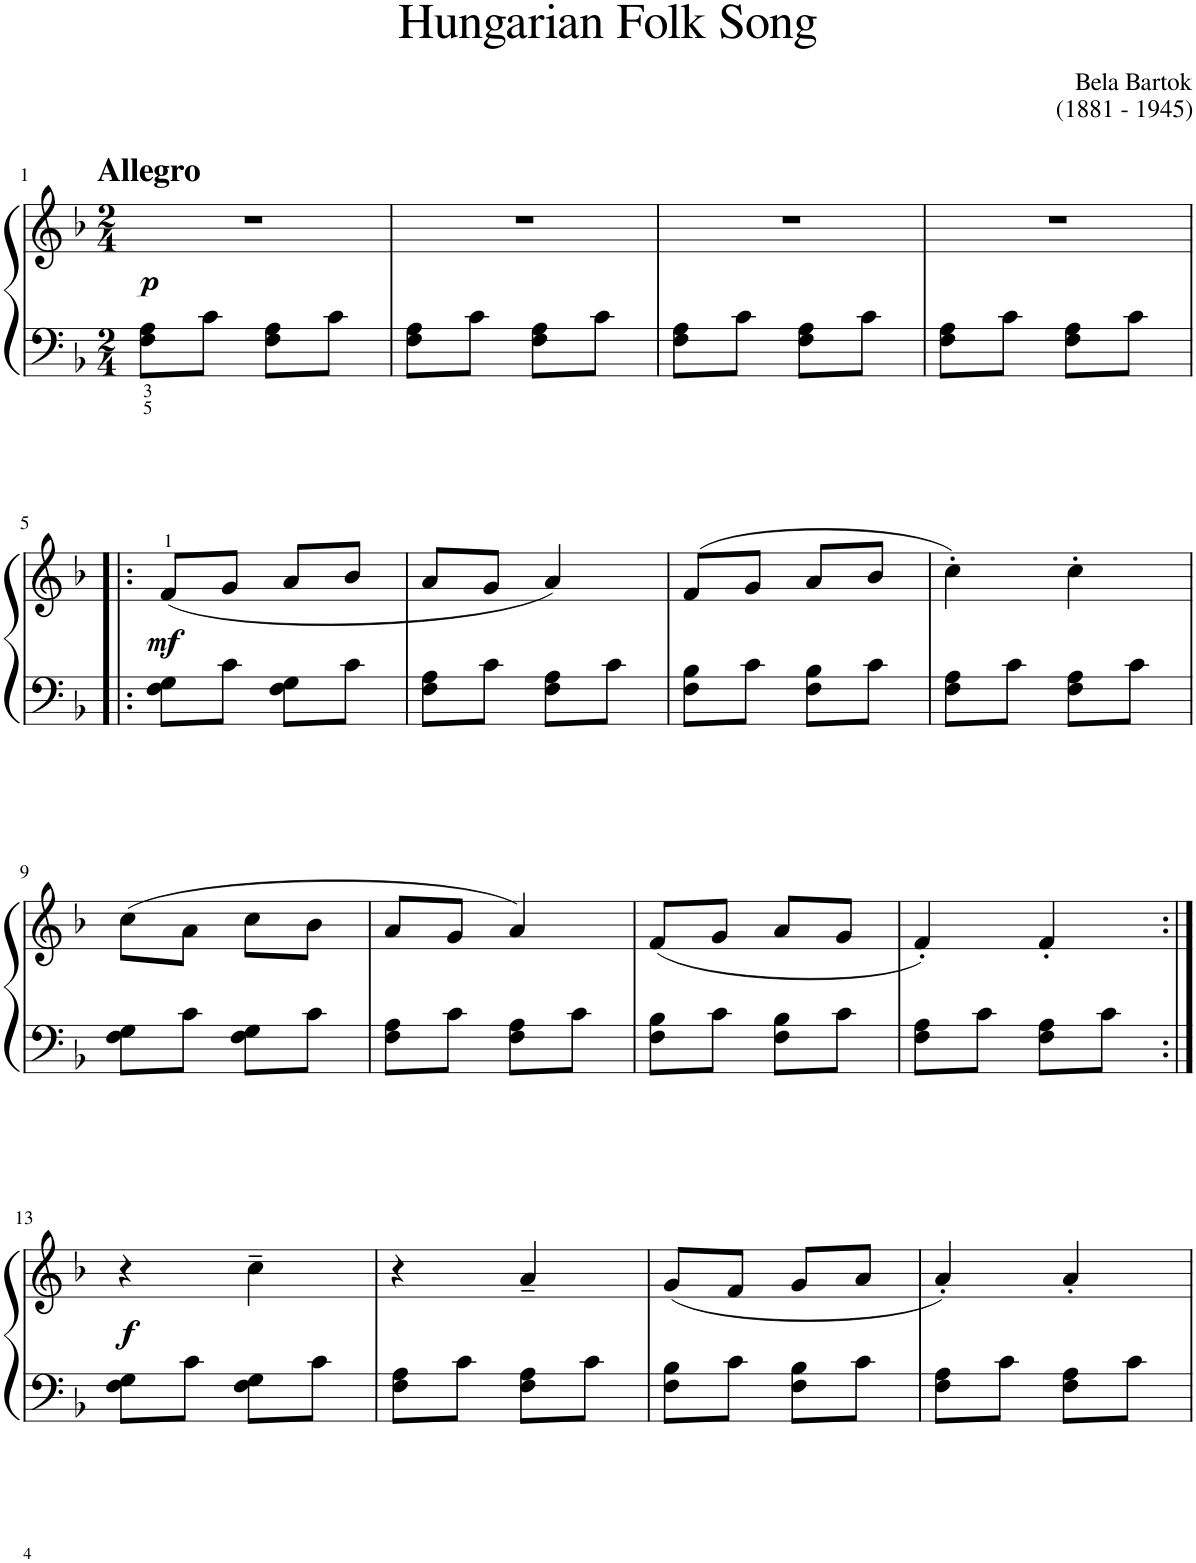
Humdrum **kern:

**kern	**kern	**dynam
*part1	*part1	*part1
*staff2	*staff1	*staff1/2
*I"Piano	*	*
*I'Pno	*	*
!!LO:PB:g=z
*clefF4	*clefG2	*
*k[b-]	*k[b-]	*
*M2/4	*M2/4	*
=1	=1	=1
!	!LO:TX:a:B:t=Allegro	!
!	!	!LO:DY:b
8F\ 8A\L	2r	p
8c\J	.	.
8F\ 8A\L	.	.
8c\J	.	.
=2	=2	=2
8F\ 8A\L	2r	.
8c\J	.	.
8F\ 8A\L	.	.
8c\J	.	.
=3	=3	=3
8F\ 8A\L	2r	.
8c\J	.	.
8F\ 8A\L	.	.
8c\J	.	.
=4	=4	=4
8F\ 8A\L	2r	.
8c\J	.	.
8F\ 8A\L	.	.
8c\J	.	.
!!LO:LB:g=z
=5!|:	=5!|:	=5!|:
!	!	!LO:DY:b
8F\ 8G\L	(8f/L	mf
8c\J	8g/J	.
8F\ 8G\L	8a/L	.
8c\J	8b-/J	.
=6	=6	=6
8F\ 8A\L	8a/L	.
8c\J	8g/J	.
8F\ 8A\L	4a/)	.
8c\J	.	.
=7	=7	=7
8F\ 8B-\L	(8f/L	.
8c\J	8g/J	.
8F\ 8B-\L	8a/L	.
8c\J	8b-/J	.
=8	=8	=8
8F\ 8A\L	4cc'\)	.
8c\J	.	.
8F\ 8A\L	4cc'\	.
8c\J	.	.
!!LO:LB:g=z
=9	=9	=9
8F\ 8G\L	(8cc\L	.
8c\J	8a\J	.
8F\ 8G\L	8cc\L	.
8c\J	8b-\J	.
=10	=10	=10
8F\ 8A\L	8a/L	.
8c\J	8g/J	.
8F\ 8A\L	4a/)	.
8c\J	.	.
=11	=11	=11
8F\ 8B-\L	(8f/L	.
8c\J	8g/J	.
8F\ 8B-\L	8a/L	.
8c\J	8g/J	.
=12	=12	=12
8F\ 8A\L	4f'/)	.
8c\J	.	.
8F\ 8A\L	4f'/	.
8c\J	.	.
!!LO:LB:g=z
=13:|!	=13:|!	=13:|!
!	!	!LO:DY:b
8F\ 8G\L	4r	f
8c\J	.	.
8F\ 8G\L	4cc~\	.
8c\J	.	.
=14	=14	=14
8F\ 8A\L	4r	.
8c\J	.	.
8F\ 8A\L	4a~/	.
8c\J	.	.
=15	=15	=15
8F\ 8B-\L	(8g/L	.
8c\J	8f/J	.
8F\ 8B-\L	8g/L	.
8c\J	8a/J	.
=16	=16	=16
8F\ 8A\L	4a'/)	.
8c\J	.	.
8F\ 8A\L	4a'/	.
8c\J	.	.
=	=	=
*-	*-	*-
